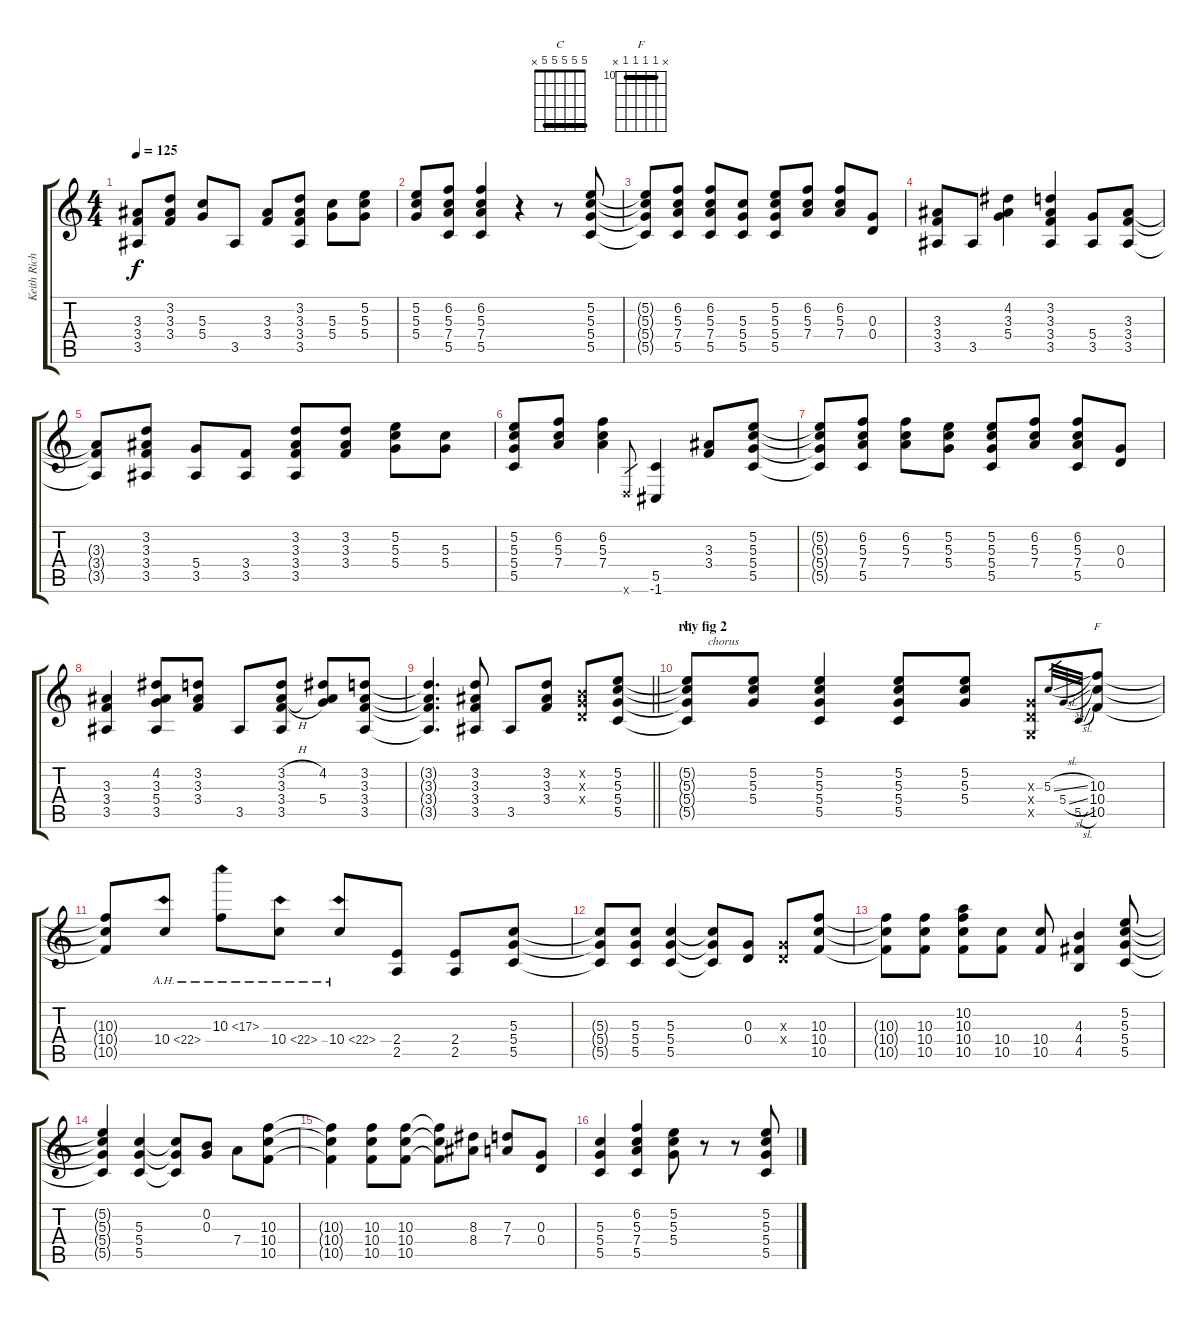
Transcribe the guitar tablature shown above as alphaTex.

\track ("Keith Richards" "Keith Rich") {instrument electricguitarjazz}
\staff {score tabs}
\tuning (D4 B3 G3 D3 G2 D2) {hide}
\chord ("C" 5 5 5 5 5 x) {barre 5}
\chord ("F" x 10 10 10 10 x) {firstfret 10 barre 10}
\ts (4 4)
\tempo 125
\clef g2
\ks c
(3.3{t} 3.4{t} 3.5{t}).8{dy f} (3.2 3.3 3.4).8 (5.3 5.4).8 3.5.8 (3.3 3.4).8 (3.2 3.3 3.4 3.5).8 (5.3 5.4).8 (5.2 5.3 5.4).8 |
(5.2 5.3 5.4).8 (6.2 5.3 7.4 5.5).8 (6.2 5.3 7.4 5.5).4 r.4 r.8 (5.2 5.3 5.4 5.5).8 |
(5.2{t} 5.3{t} 5.4{t} 5.5{t}).8 (6.2 5.3 7.4 5.5).8 (6.2 5.3 7.4 5.5).8 (5.3 5.4 5.5).8 (5.2 5.3 5.4 5.5).8 (6.2 5.3 7.4).8 (6.2 5.3 7.4).8 (0.3 0.4).8 |
(3.3 3.4 3.5).8 3.5.8 (4.2 3.3 5.4).4 (3.2 3.3 3.4 3.5).4 (5.4 3.5).8 (3.3 3.4 3.5).8 |
(3.3{t} 3.4{t} 3.5{t}).8 (3.2 3.3 3.4 3.5).8 (5.4 3.5).8 (3.4 3.5).8 (3.2 3.3 3.4 3.5).8 (3.2 3.3 3.4).8 (5.2 5.3 5.4).8 (5.3 5.4).8 |
(5.2 5.3 5.4 5.5).8 (6.2 5.3 7.4).8 (6.2 5.3 7.4).4 0.6{x}.8{gr} (5.5 -1.6).4 (3.3 3.4).8 (5.2 5.3 5.4 5.5).8 |
(5.2{t} 5.3{t} 5.4{t} 5.5{t}).8 (6.2 5.3 7.4 5.5).8 (6.2 5.3 7.4).8 (5.2 5.3 5.4).8 (5.2 5.3 5.4 5.5).8 (6.2 5.3 7.4).8 (6.2 5.3 7.4 5.5).8 (0.3 0.4).8 |
(3.3 3.4 3.5).4 (4.2 3.3 5.4 3.5).8 (3.2 3.3 3.4).8 3.5.8 (3.2{h} 3.3 3.4{h} 3.5).8 (4.2 3.3{t} 5.4).8 (3.2 3.3 3.4 3.5).8 |
\barLineRight lightlight
(3.2{t} 3.3{t} 3.4{t} 3.5{t}).4{d} (3.2 3.3 3.4 3.5).8 3.5.8 (3.2 3.3 3.4).8 (0.2{x} 0.3{x} 0.4{x}).8 (5.2 5.3 5.4 5.5).8 |
\section ("" "rhy fig 2")
(5.2{t} 5.3{t} 5.4{t} 5.5{t}).8{ch "C" txt "       chorus"} (5.2 5.3 5.4).8 (5.2 5.3 5.4 5.5).4 (5.2 5.3 5.4 5.5).8 (5.2 5.3 5.4).8 (0.3{x} 0.4{x} 0.5{x}).8 5.3{sl}.32{gr} 5.4{sl}.32{gr} 5.5{sl}.32{gr} (10.3 10.4 10.5).8{ch "F"} |
(10.3{t} 10.4{t} 10.5{t}).8 10.4{ah 12}.8 10.3{ah 7}.8 10.4{ah 12}.8 10.4{ah 12}.8 (2.4 2.5).8 (2.4 2.5).8 (5.3 5.4 5.5).8 |
(5.3{t} 5.4{t} 5.5{t}).8 (5.3 5.4 5.5).8 (5.3 5.4 5.5).4 (5.3{t} 5.4{t} 5.5{t}).8 (0.3 0.4).8 (0.3{x} 0.4{x}).8 (10.3 10.4 10.5).8 |
(10.3{t} 10.4{t} 10.5{t}).8 (10.3 10.4 10.5).8 (10.2 10.3 10.4 10.5).8 (10.4 10.5).8 (10.4 10.5).8 (4.3 4.4 4.5).4 (5.2 5.3 5.4 5.5).8 |
(5.2{t} 5.3{t} 5.4{t} 5.5{t}).4 (5.3 5.4 5.5).4 (5.3{t} 5.4{t} 5.5{t}).8 (0.2 0.3).8 7.4.8 (10.3 10.4 10.5).8 |
(10.3{t} 10.4{t} 10.5{t}).4 (10.3 10.4 10.5).8 (10.3 10.4 10.5).8 (10.3{t} 10.4{t} 10.5{t}).8 (8.3 8.4).8 (7.3 7.4).8 (0.3 0.4).8 |
(5.3 5.4 5.5).4 (6.2 5.3 7.4 5.5).4 (5.2 5.3 5.4).8 r.8 r.8 (5.2 5.3 5.4 5.5).8
